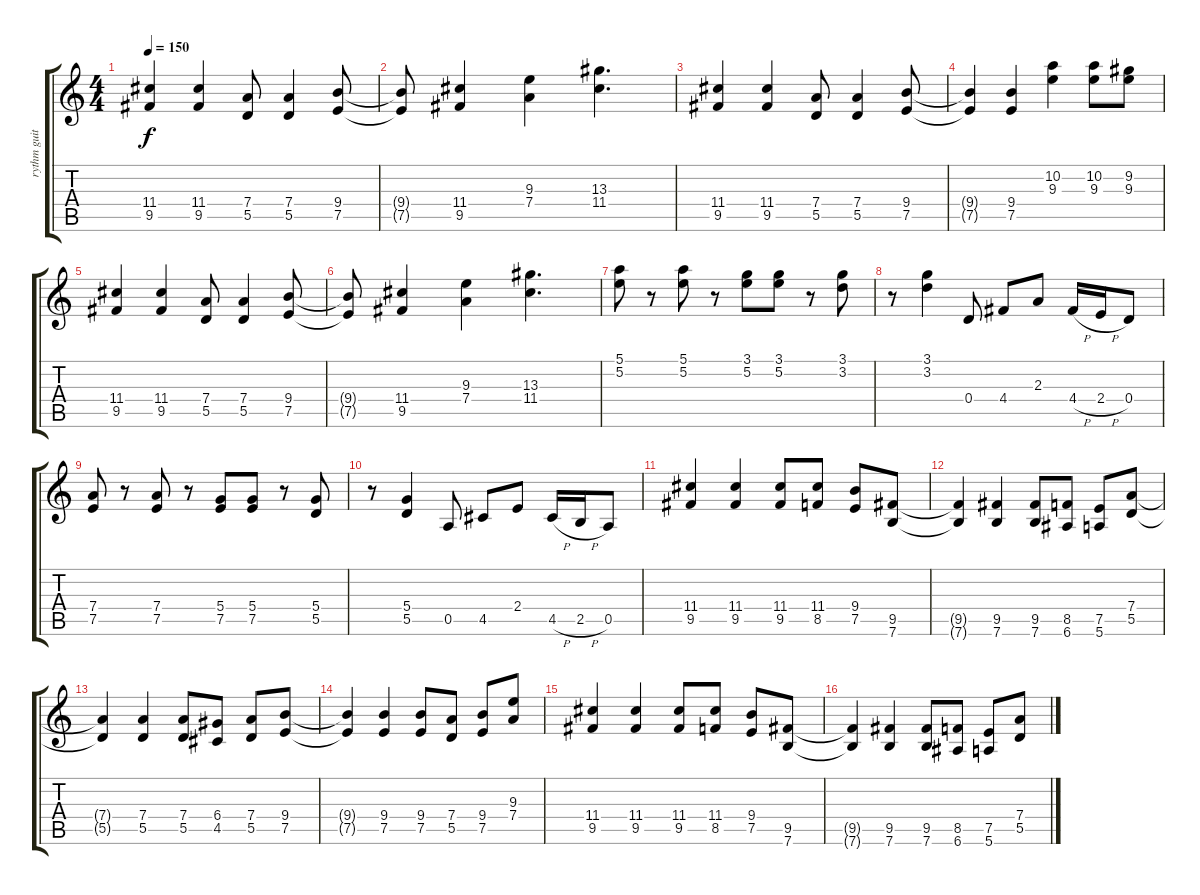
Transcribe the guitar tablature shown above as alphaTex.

\track ("rythm guitar" "rythm guit") {instrument distortionguitar}
\staff {score tabs}
\tuning (E4 B3 G3 D3 A2 E2) {hide}
\ts (4 4)
\tempo 150
\clef g2
\ks c
(11.4 9.5).4{dy f} (11.4 9.5).4 (7.4 5.5).8 (7.4 5.5).4 (9.4 7.5).8 |
(9.4{t} 7.5{t}).8 (11.4 9.5).4 (9.3 7.4).4 (13.3 11.4).4{d} |
(11.4 9.5).4 (11.4 9.5).4 (7.4 5.5).8 (7.4 5.5).4 (9.4 7.5).8 |
(9.4{t} 7.5{t}).4 (9.4 7.5).4 (10.2 9.3).4 (10.2 9.3).8 (9.2 9.3).8 |
(11.4 9.5).4 (11.4 9.5).4 (7.4 5.5).8 (7.4 5.5).4 (9.4 7.5).8 |
(9.4{t} 7.5{t}).8 (11.4 9.5).4 (9.3 7.4).4 (13.3 11.4).4{d} |
(5.1 5.2).8 r.8 (5.1 5.2).8 r.8 (3.1 5.2).8 (3.1 5.2).8 r.8 (3.1 3.2).8 |
r.8 (3.1 3.2).4 0.4.8 4.4.8 2.3.8 4.4{h}.16 2.4{h}.16 0.4.8 |
(7.4 7.5).8 r.8 (7.4 7.5).8 r.8 (5.4 7.5).8 (5.4 7.5).8 r.8 (5.4 5.5).8 |
r.8 (5.4 5.5).4 0.5.8 4.5.8 2.4.8 4.5{h}.16 2.5{h}.16 0.5.8 |
(11.4 9.5).4 (11.4 9.5).4 (11.4 9.5).8 (11.4 8.5).8 (9.4 7.5).8 (9.5 7.6).8 |
(9.5{t} 7.6{t}).4 (9.5 7.6).4 (9.5 7.6).8 (8.5 6.6).8 (7.5 5.6).8 (7.4 5.5).8 |
(7.4{t} 5.5{t}).4 (7.4 5.5).4 (7.4 5.5).8 (6.4 4.5).8 (7.4 5.5).8 (9.4 7.5).8 |
(9.4{t} 7.5{t}).4 (9.4 7.5).4 (9.4 7.5).8 (7.4 5.5).8 (9.4 7.5).8 (9.3 7.4).8 |
(11.4 9.5).4 (11.4 9.5).4 (11.4 9.5).8 (11.4 8.5).8 (9.4 7.5).8 (9.5 7.6).8 |
(9.5{t} 7.6{t}).4 (9.5 7.6).4 (9.5 7.6).8 (8.5 6.6).8 (7.5 5.6).8 (7.4 5.5).8
